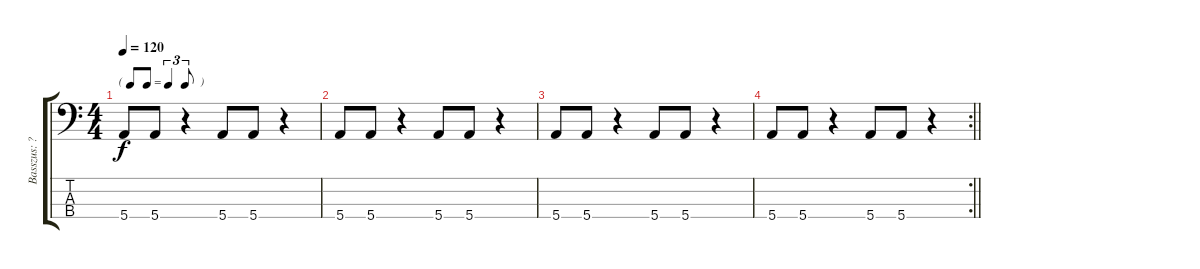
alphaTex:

\track ("Basszus: ?" "Basszus: ?") {instrument electricbassfinger}
\staff {score tabs}
\tuning (G2 D2 A1 E1) {hide}
\ts (4 4)
\tf triplet8th
\tempo 120
\clef f4
\ks c
5.4.8{dy f} 5.4.8 r.4 5.4.8 5.4.8 r.4 |
5.4.8 5.4.8 r.4 5.4.8 5.4.8 r.4 |
5.4.8 5.4.8 r.4 5.4.8 5.4.8 r.4 |
\rc 2
\barLineRight lightlight
5.4.8 5.4.8 r.4 5.4.8 5.4.8 r.4
